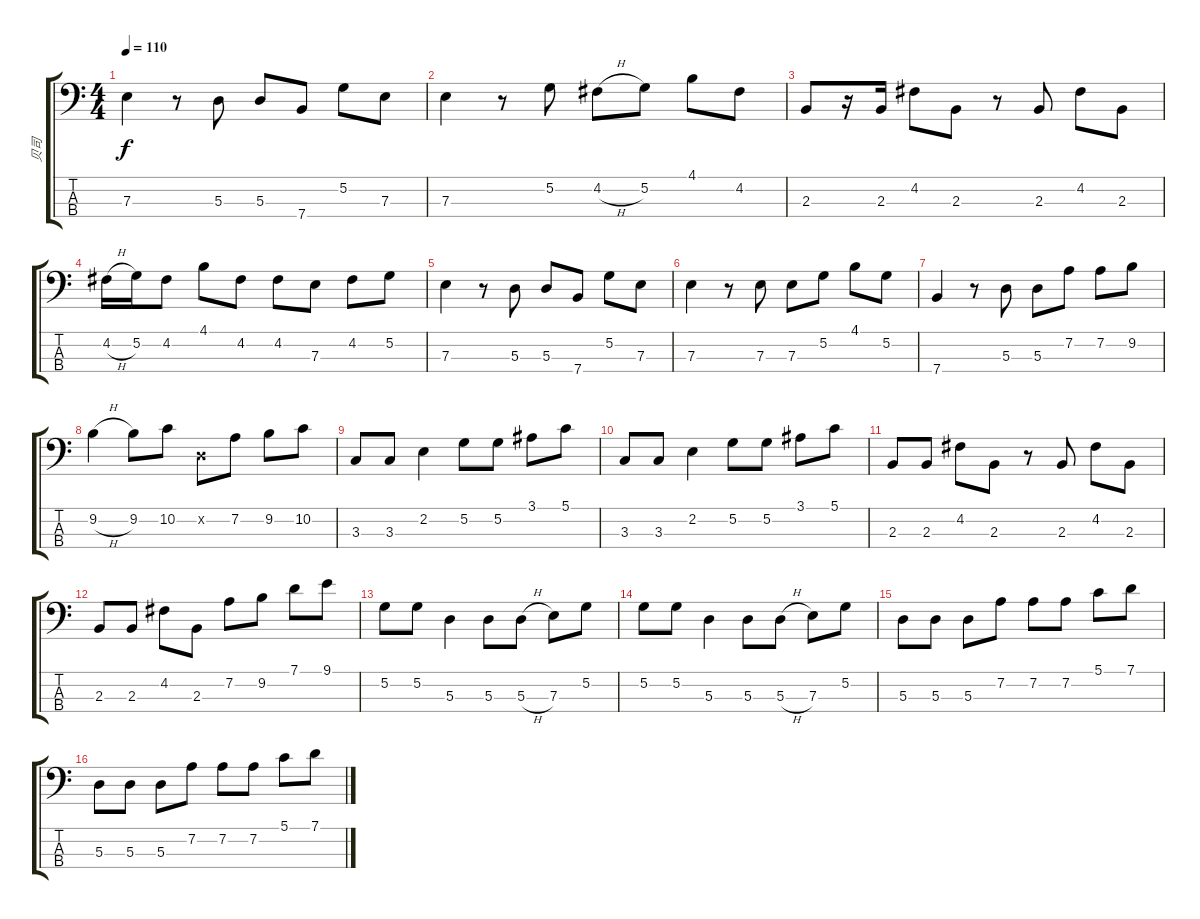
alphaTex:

\track ("贝司" "贝司") {instrument electricbassfinger}
\staff {score tabs}
\tuning (G2 D2 A1 E1) {hide}
\ts (4 4)
\tempo 110
\clef f4
\ks c
7.3.4{dy f} r.8 5.3.8 5.3.8 7.4.8 5.2.8 7.3.8 |
7.3.4 r.8 5.2.8 4.2{h}.8 5.2.8 4.1.8 4.2.8 |
2.3.8 r.16 2.3.16 4.2.8 2.3.8 r.8 2.3.8 4.2.8 2.3.8 |
4.2{h}.16 5.2.16 4.2.8 4.1.8 4.2.8 4.2.8 7.3.8 4.2.8 5.2.8 |
7.3.4 r.8 5.3.8 5.3.8 7.4.8 5.2.8 7.3.8 |
7.3.4 r.8 7.3.8 7.3.8 5.2.8 4.1.8 5.2.8 |
7.4.4 r.8 5.3.8 5.3.8 7.2.8 7.2.8 9.2.8 |
9.2{h}.4 9.2.8 10.2.8 0.2{x}.8 7.2.8 9.2.8 10.2.8 |
3.3.8 3.3.8 2.2.4 5.2.8 5.2.8 3.1.8 5.1.8 |
3.3.8 3.3.8 2.2.4 5.2.8 5.2.8 3.1.8 5.1.8 |
2.3.8 2.3.8 4.2.8 2.3.8 r.8 2.3.8 4.2.8 2.3.8 |
2.3.8 2.3.8 4.2.8 2.3.8 7.2.8 9.2.8 7.1.8 9.1.8 |
5.2.8 5.2.8 5.3.4 5.3.8 5.3{h}.8 7.3.8 5.2.8 |
5.2.8 5.2.8 5.3.4 5.3.8 5.3{h}.8 7.3.8 5.2.8 |
5.3.8 5.3.8 5.3.8 7.2.8 7.2.8 7.2.8 5.1.8 7.1.8 |
5.3.8 5.3.8 5.3.8 7.2.8 7.2.8 7.2.8 5.1.8 7.1.8
